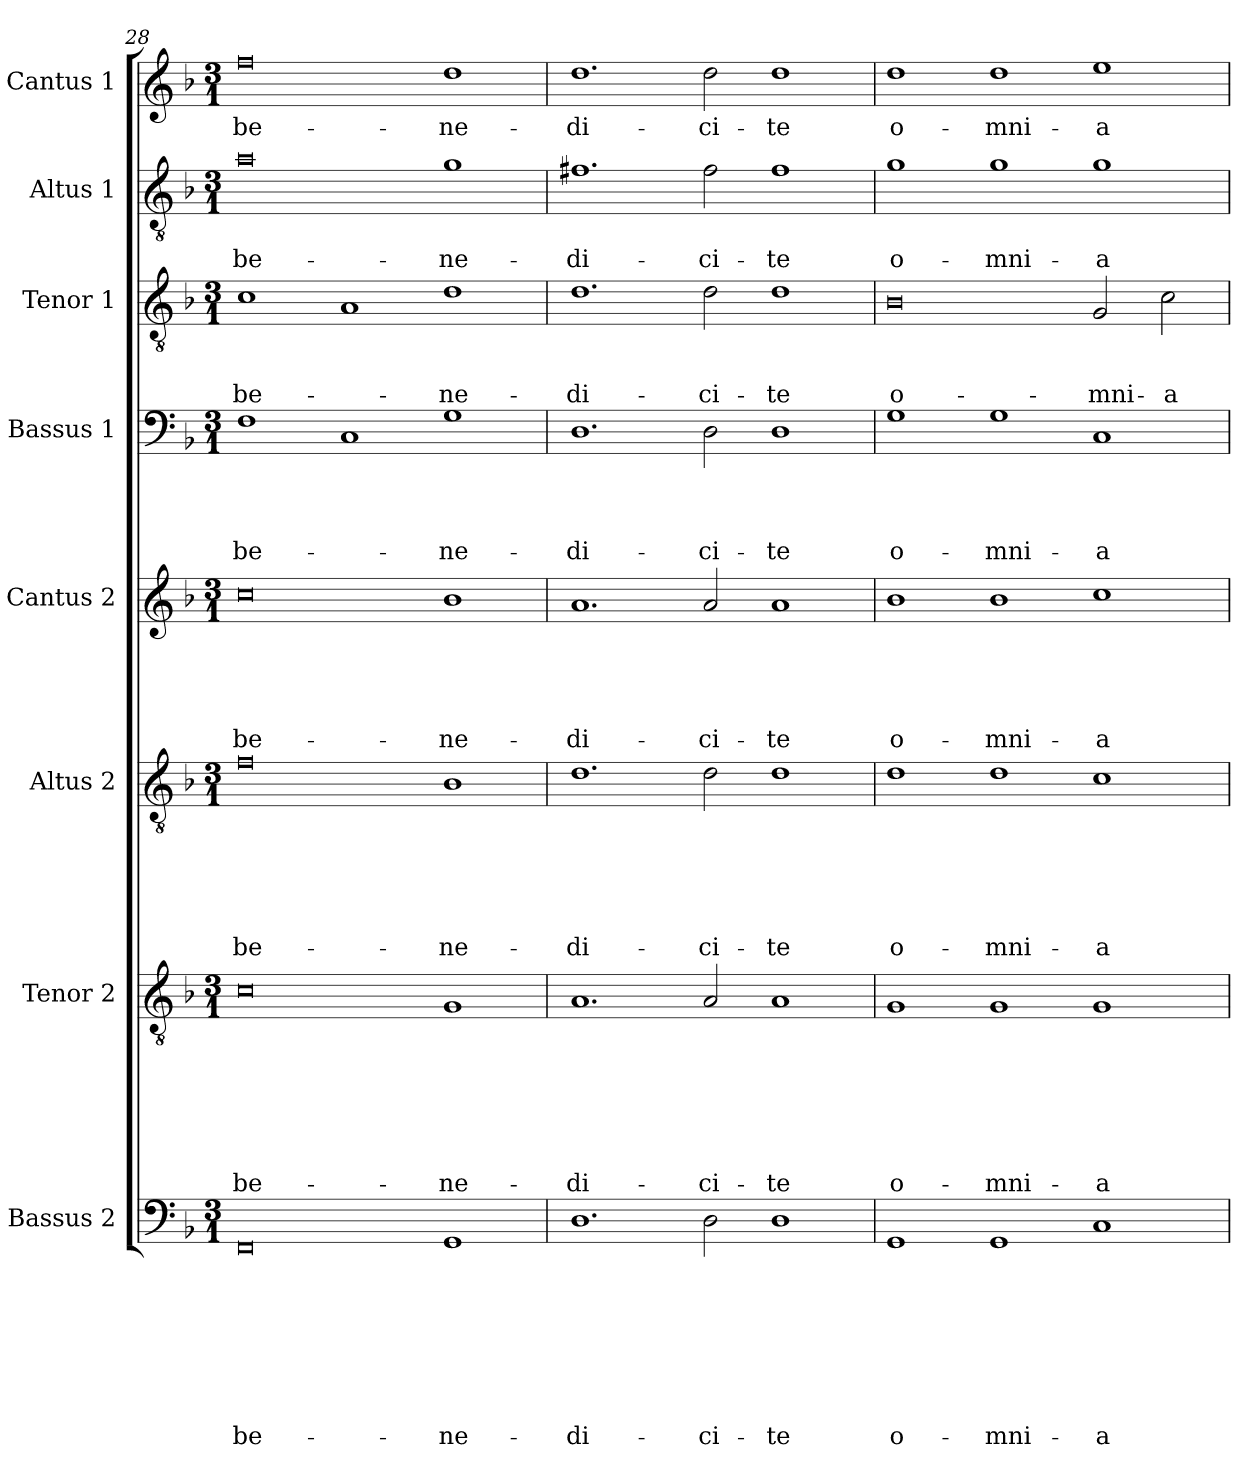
**kern	**text	**text	**text	**text	**text	**text	**text	**text	**kern	**text	**text	**text	**text	**text	**text	**text	**kern	**text	**text	**text	**text	**text	**text	**kern	**text	**text	**text	**text	**text	**kern	**text	**text	**text	**text	**kern	**text	**text	**text	**kern	**text	**text	**kern	**text
*part8	*part8	*part8	*part8	*part8	*part8	*part8	*part8	*part8	*part7	*part7	*part7	*part7	*part7	*part7	*part7	*part7	*part6	*part6	*part6	*part6	*part6	*part6	*part6	*part5	*part5	*part5	*part5	*part5	*part5	*part4	*part4	*part4	*part4	*part4	*part3	*part3	*part3	*part3	*part2	*part2	*part2	*part1	*part1
*staff8	*staff8	*staff8	*staff8	*staff8	*staff8	*staff8	*staff8	*staff8	*staff7	*staff7	*staff7	*staff7	*staff7	*staff7	*staff7	*staff7	*staff6	*staff6	*staff6	*staff6	*staff6	*staff6	*staff6	*staff5	*staff5	*staff5	*staff5	*staff5	*staff5	*staff4	*staff4	*staff4	*staff4	*staff4	*staff3	*staff3	*staff3	*staff3	*staff2	*staff2	*staff2	*staff1	*staff1
*I"Bassus 2	*	*	*	*	*	*	*	*	*I"Tenor 2	*	*	*	*	*	*	*	*I"Altus 2	*	*	*	*	*	*	*I"Cantus 2	*	*	*	*	*	*I"Bassus 1	*	*	*	*	*I"Tenor 1	*	*	*	*I"Altus 1	*	*	*I"Cantus 1	*
*I'B2	*	*	*	*	*	*	*	*	*I'T2	*	*	*	*	*	*	*	*I'A2	*	*	*	*	*	*	*I'C2	*	*	*	*	*	*I'B1	*	*	*	*	*I'T1	*	*	*	*I'A1	*	*	*I'C1	*
*clefF4	*	*	*	*	*	*	*	*	*clefGv2	*	*	*	*	*	*	*	*clefGv2	*	*	*	*	*	*	*clefG2	*	*	*	*	*	*clefF4	*	*	*	*	*clefGv2	*	*	*	*clefGv2	*	*	*clefG2	*
*k[b-]	*	*	*	*	*	*	*	*	*k[b-]	*	*	*	*	*	*	*	*k[b-]	*	*	*	*	*	*	*k[b-]	*	*	*	*	*	*k[b-]	*	*	*	*	*k[b-]	*	*	*	*k[b-]	*	*	*k[b-]	*
*d:	*	*	*	*	*	*	*	*	*d:	*	*	*	*	*	*	*	*d:	*	*	*	*	*	*	*d:	*	*	*	*	*	*d:	*	*	*	*	*d:	*	*	*	*d:	*	*	*d:	*
*M3/1	*	*	*	*	*	*	*	*	*M3/1	*	*	*	*	*	*	*	*M3/1	*	*	*	*	*	*	*M3/1	*	*	*	*	*	*M3/1	*	*	*	*	*M3/1	*	*	*	*M3/1	*	*	*M3/1	*
=28	=28	=28	=28	=28	=28	=28	=28	=28	=28	=28	=28	=28	=28	=28	=28	=28	=28	=28	=28	=28	=28	=28	=28	=28	=28	=28	=28	=28	=28	=28	=28	=28	=28	=28	=28	=28	=28	=28	=28	=28	=28	=28	=28
0FF	.	.	.	.	.	.	.	be-	0c	.	.	.	.	.	.	be-	0f	.	.	.	.	.	be-	0cc	.	.	.	.	be-	1F	.	.	.	be-	1c	.	.	be-	0a	.	be-	0ff	be-
.	.	.	.	.	.	.	.	.	.	.	.	.	.	.	.	.	.	.	.	.	.	.	.	.	.	.	.	.	.	1C	.	.	.	.	1A	.	.	.	.	.	.	.	.
1GG	.	.	.	.	.	.	.	-ne-	1G	.	.	.	.	.	.	-ne-	1B-	.	.	.	.	.	-ne-	1b-	.	.	.	.	-ne-	1G	.	.	.	-ne-	1d	.	.	-ne-	1g	.	-ne-	1dd	-ne-
=29	=29	=29	=29	=29	=29	=29	=29	=29	=29	=29	=29	=29	=29	=29	=29	=29	=29	=29	=29	=29	=29	=29	=29	=29	=29	=29	=29	=29	=29	=29	=29	=29	=29	=29	=29	=29	=29	=29	=29	=29	=29	=29	=29
1.D	.	.	.	.	.	.	.	-di-	1.A	.	.	.	.	.	.	-di-	1.d	.	.	.	.	.	-di-	1.a	.	.	.	.	-di-	1.D	.	.	.	-di-	1.d	.	.	-di-	1.f#X	.	-di-	1.dd	-di-
2D\	.	.	.	.	.	.	.	-ci-	2A/	.	.	.	.	.	.	-ci-	2d\	.	.	.	.	.	-ci-	2a/	.	.	.	.	-ci-	2D\	.	.	.	-ci-	2d\	.	.	-ci-	2f#\	.	-ci-	2dd\	-ci-
1D	.	.	.	.	.	.	.	-te	1A	.	.	.	.	.	.	-te	1d	.	.	.	.	.	-te	1a	.	.	.	.	-te	1D	.	.	.	-te	1d	.	.	-te	1f#	.	-te	1dd	-te
=30	=30	=30	=30	=30	=30	=30	=30	=30	=30	=30	=30	=30	=30	=30	=30	=30	=30	=30	=30	=30	=30	=30	=30	=30	=30	=30	=30	=30	=30	=30	=30	=30	=30	=30	=30	=30	=30	=30	=30	=30	=30	=30	=30
1GG	.	.	.	.	.	.	.	o-	1G	.	.	.	.	.	.	o-	1d	.	.	.	.	.	o-	1b-	.	.	.	.	o-	1G	.	.	.	o-	0B-	.	.	o-	1g	.	o-	1dd	o-
1GG	.	.	.	.	.	.	.	-mni-	1G	.	.	.	.	.	.	-mni-	1d	.	.	.	.	.	-mni-	1b-	.	.	.	.	-mni-	1G	.	.	.	-mni-	.	.	.	.	1g	.	-mni-	1dd	-mni-
1C	.	.	.	.	.	.	.	-a	1G	.	.	.	.	.	.	-a	1c	.	.	.	.	.	-a	1cc	.	.	.	.	-a	1C	.	.	.	-a	2G/	.	.	-mni-	1g	.	-a	1ee	-a
.	.	.	.	.	.	.	.	.	.	.	.	.	.	.	.	.	.	.	.	.	.	.	.	.	.	.	.	.	.	.	.	.	.	.	2c\	.	.	-a	.	.	.	.	.
=	=	=	=	=	=	=	=	=	=	=	=	=	=	=	=	=	=	=	=	=	=	=	=	=	=	=	=	=	=	=	=	=	=	=	=	=	=	=	=	=	=	=	=
*-	*-	*-	*-	*-	*-	*-	*-	*-	*-	*-	*-	*-	*-	*-	*-	*-	*-	*-	*-	*-	*-	*-	*-	*-	*-	*-	*-	*-	*-	*-	*-	*-	*-	*-	*-	*-	*-	*-	*-	*-	*-	*-	*-
